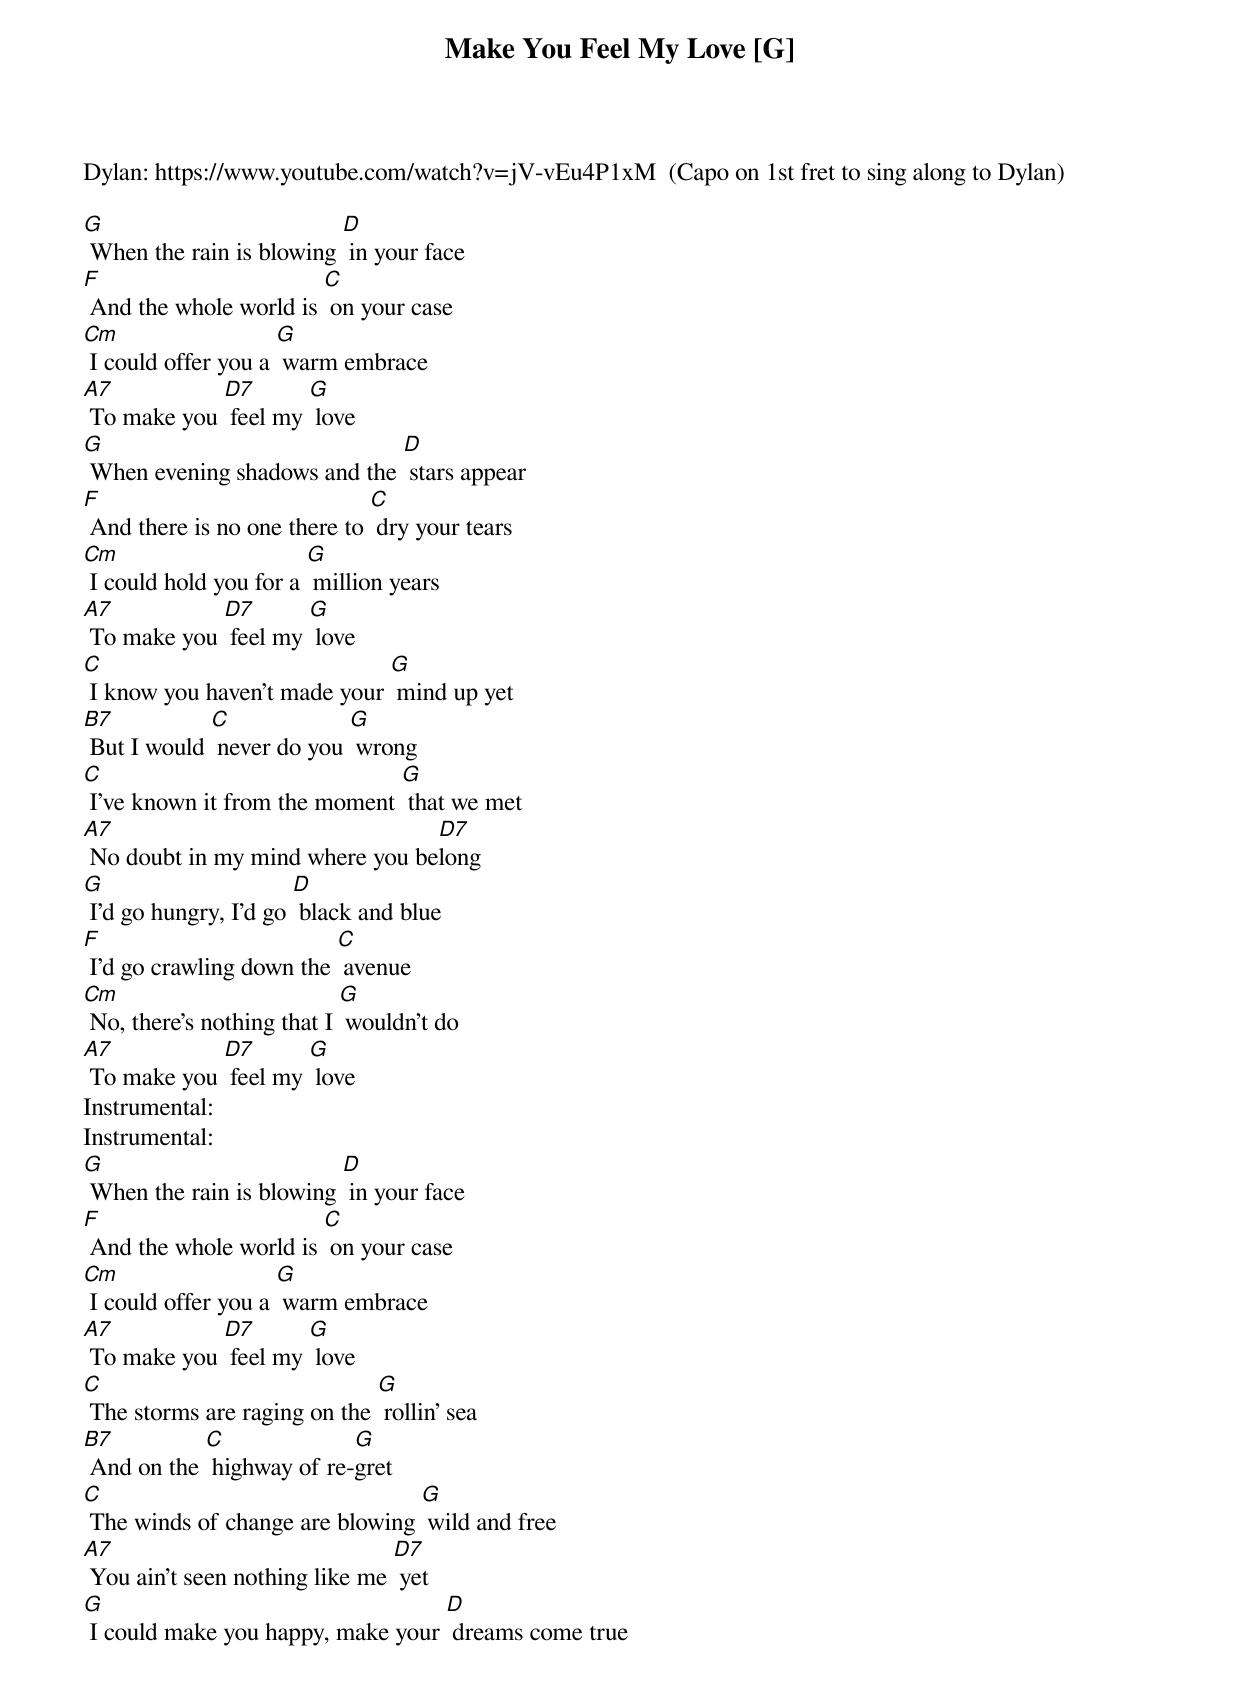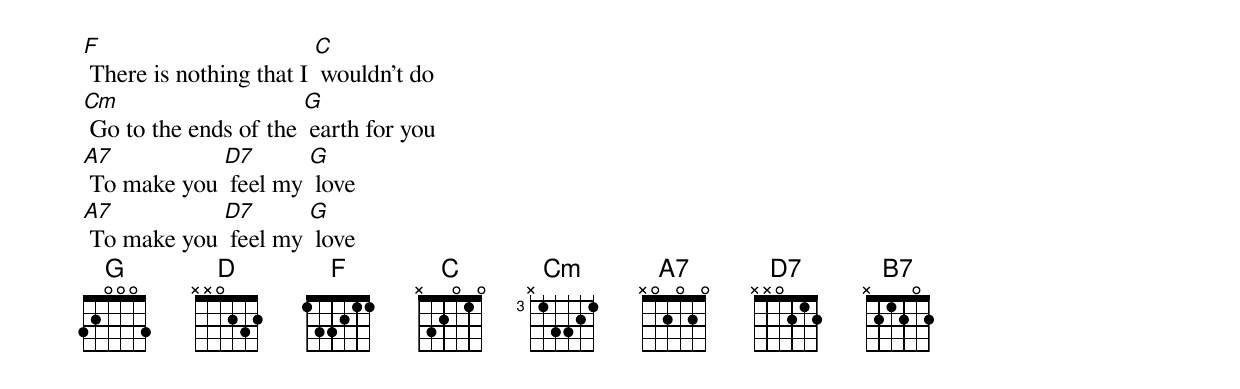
{t: Make You Feel My Love [G] }
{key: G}
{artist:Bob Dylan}
Dylan: https://www.youtube.com/watch?v=jV-vEu4P1xM  (Capo on 1st fret to sing along to Dylan)

[G] When the rain is blowing [D] in your face
[F] And the whole world is [C] on your case
[Cm] I could offer you a [G] warm embrace
[A7] To make you [D7] feel my [G] love
{c: }
[G] When evening shadows and the [D] stars appear
[F] And there is no one there to [C] dry your tears
[Cm] I could hold you for a [G] million years
[A7] To make you [D7] feel my [G] love
{c: }
[C] I know you haven't made your [G] mind up yet
[B7] But I would [C] never do you [G] wrong
[C] I've known it from the moment [G] that we met
[A7] No doubt in my mind where you be[D7]long
{c: }
[G] I'd go hungry, I'd go [D] black and blue
[F] I'd go crawling down the [C] avenue
[Cm] No, there's nothing that I [G] wouldn't do
[A7] To make you [D7] feel my [G] love
{c: }
Instrumental:
Instrumental:
[G] When the rain is blowing [D] in your face
[F] And the whole world is [C] on your case
[Cm] I could offer you a [G] warm embrace
[A7] To make you [D7] feel my [G] love
{c: }
[C] The storms are raging on the [G] rollin' sea
[B7] And on the [C] highway of re-[G]gret
[C] The winds of change are blowing [G] wild and free
[A7] You ain't seen nothing like me [D7] yet
{c: }
[G] I could make you happy, make your [D] dreams come true
[F] There is nothing that I [C] wouldn't do
[Cm] Go to the ends of the [G] earth for you
[A7] To make you [D7] feel my [G] love
[A7] To make you [D7] feel my [G] love
{c: }
